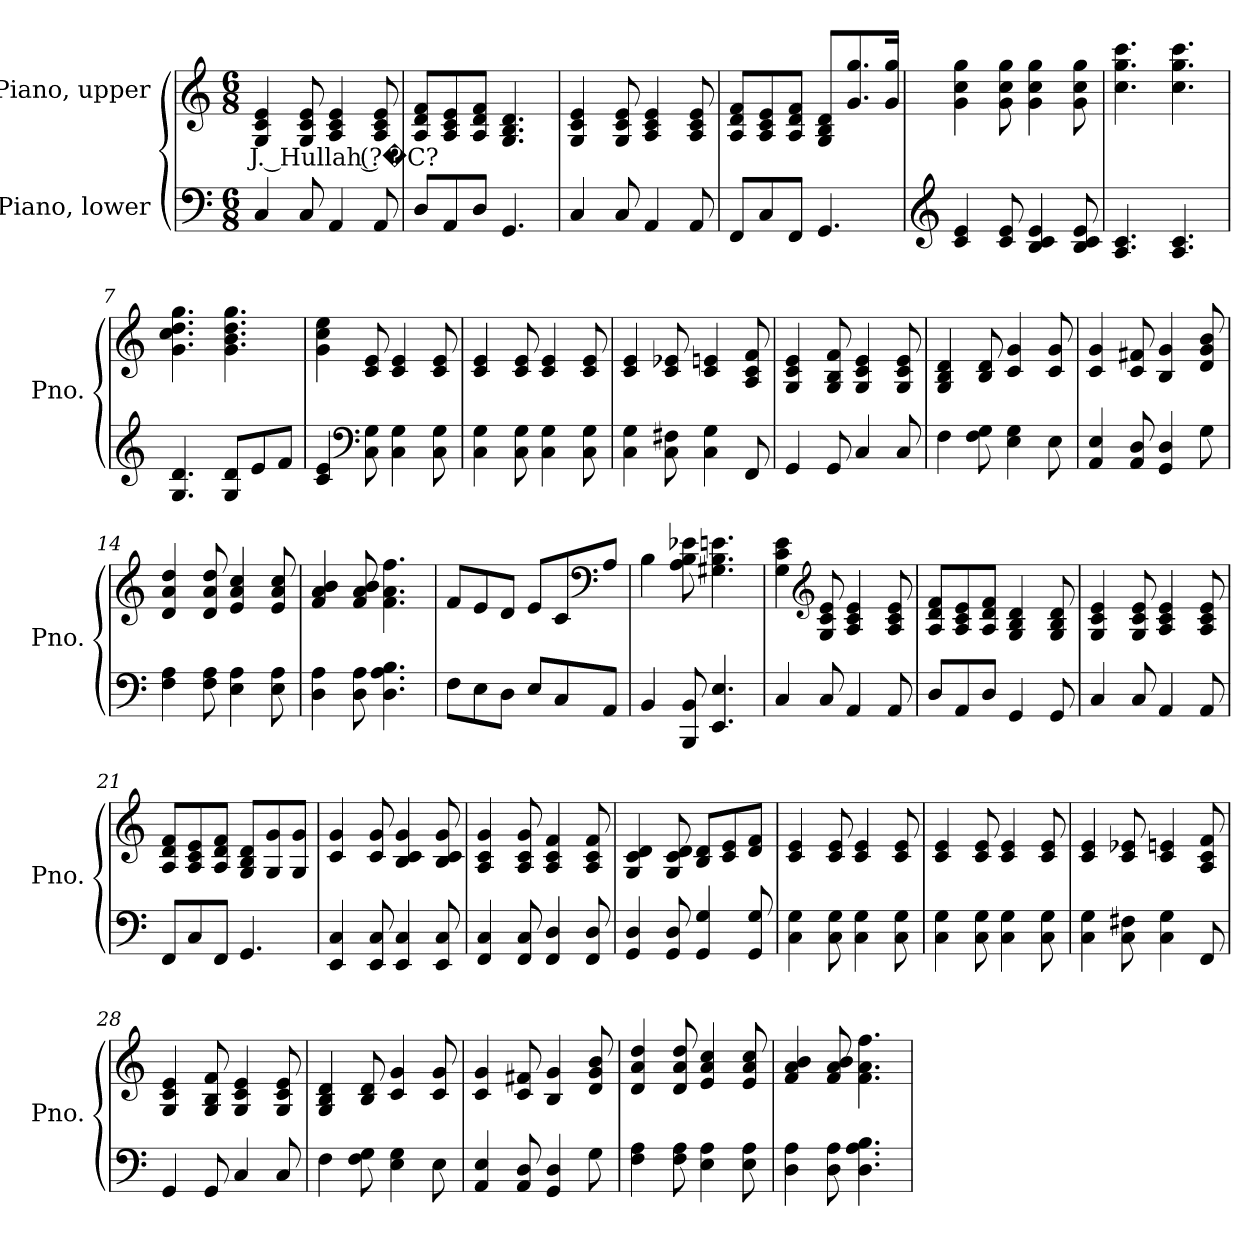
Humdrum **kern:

**kern	**kern	**text
*part2	*part1	*part1
*staff2	*staff1	*staff1
*I"Piano, lower	*I"Piano, upper	*
*I'Pno.	*I'Pno.	*
*clefF4	*clefG2	*
*k[]	*k[]	*
*M6/8	*M6/8	*
*MM60	*MM60	*
=1	=1	=1
!	!	!LO:LY:b
4C/	4G/ 4c/ 4e/	J. Hullah (?�C?
8C/	8G/ 8c/ 8e/	.
4AA/	4A/ 4c/ 4e/	.
8AA/	8A/ 8c/ 8e/	.
=2	=2	=2
8D/L	8A/ 8d/ 8f/L	.
8AA/	8A/ 8c/ 8e/	.
8D/J	8A/ 8d/ 8f/J	.
4.GG/	4.G/ 4.B/ 4.d/	.
=3	=3	=3
4C/	4G/ 4c/ 4e/	.
8C/	8G/ 8c/ 8e/	.
4AA/	4A/ 4c/ 4e/	.
8AA/	8A/ 8c/ 8e/	.
=4	=4	=4
8FF/L	8A/ 8d/ 8f/L	.
8C/	8A/ 8c/ 8e/	.
8FF/J	8A/ 8d/ 8f/J	.
4.GG/	8G/ 8B/ 8d/L	.
.	8.g/ 8.gg/	.
.	16g/ 16gg/Jk	.
!!LO:LB:g=z
=5	=5	=5
*clefG2	*	*
4c/ 4e/	4g\ 4cc\ 4gg\	.
8c/ 8e/	8g\ 8cc\ 8gg\	.
4B/ 4c/ 4e/	4g\ 4cc\ 4gg\	.
8B/ 8c/ 8e/	8g\ 8cc\ 8gg\	.
=6	=6	=6
4.A/ 4.c/	4.cc\ 4.gg\ 4.ccc\	.
4.A/ 4.c/	4.cc\ 4.gg\ 4.ccc\	.
=7	=7	=7
4.G/ 4.d/	4.g\ 4.cc\ 4.dd\ 4.gg\	.
8G/ 8d/L	4.g\ 4.b\ 4.dd\ 4.gg\	.
8e/	.	.
8f/J	.	.
=8	=8	=8
4c/ 4e/	4g\ 4cc\ 4ee\	.
*clefF4	*	*
8C\ 8G\	8c/ 8e/	.
4C\ 4G\	4c/ 4e/	.
8C\ 8G\	8c/ 8e/	.
=9	=9	=9
4C\ 4G\	4c/ 4e/	.
8C\ 8G\	8c/ 8e/	.
4C\ 4G\	4c/ 4e/	.
8C\ 8G\	8c/ 8e/	.
=10	=10	=10
4C\ 4G\	4c/ 4e/	.
8C\ 8F#X\	8c/ 8e-X/	.
4C\ 4G\	4c/ 4en/	.
8FF/	8A/ 8c/ 8f/	.
!!LO:LB:g=z
=11	=11	=11
4GG/	4G/ 4c/ 4e/	.
8GG/	8G/ 8B/ 8f/	.
4C/	4G/ 4c/ 4e/	.
8C/	8G/ 8c/ 8e/	.
=12	=12	=12
4F\	4G/ 4B/ 4d/	.
8F\ 8G\	8B/ 8d/	.
4E\ 4G\	4c/ 4g/	.
8E\	8c/ 8g/	.
=13	=13	=13
4AA/ 4E/	4c/ 4g/	.
8AA/ 8D/	8c/ 8f#X/	.
4GG/ 4D/	4B/ 4g/	.
8G\	8d/ 8g/ 8b/	.
=14	=14	=14
4F\ 4A\	4d/ 4a/ 4dd/	.
8F\ 8A\	8d/ 8a/ 8dd/	.
4E\ 4A\	4e/ 4a/ 4cc/	.
8E\ 8A\	8e/ 8a/ 8cc/	.
=15	=15	=15
4D\ 4A\	4f/ 4a/ 4b/	.
8D\ 8A\	8f/ 8a/ 8b/	.
4.D\ 4.A\ 4.B\	4.f\ 4.a\ 4.ff\	.
=16	=16	=16
8F\L	8f/L	.
8E\	8e/	.
8D\J	8d/J	.
8E/L	8e/L	.
8C/	8c/	.
*	*clefF4	*
8AA/J	8A/J	.
!!LO:LB:g=z
=17	=17	=17
4BB/	4B\	.
8BBB/ 8BB/	8A\ 8B\ 8e-X\	.
4.EE/ 4.E/	4.G#X\ 4.B\ 4.en\	.
=18	=18	=18
4C/	4G\ 4c\ 4e\	.
*	*clefG2	*
8C/	8G/ 8c/ 8e/	.
4AA/	4A/ 4c/ 4e/	.
8AA/	8A/ 8c/ 8e/	.
=19	=19	=19
8D/L	8A/ 8d/ 8f/L	.
8AA/	8A/ 8c/ 8e/	.
8D/J	8A/ 8d/ 8f/J	.
4GG/	4G/ 4B/ 4d/	.
8GG/	8G/ 8B/ 8d/	.
=20	=20	=20
4C/	4G/ 4c/ 4e/	.
8C/	8G/ 8c/ 8e/	.
4AA/	4A/ 4c/ 4e/	.
8AA/	8A/ 8c/ 8e/	.
=21	=21	=21
8FF/L	8A/ 8d/ 8f/L	.
8C/	8A/ 8c/ 8e/	.
8FF/J	8A/ 8d/ 8f/J	.
4.GG/	8G/ 8B/ 8d/L	.
.	8G/ 8g/	.
.	8G/ 8g/J	.
!!LO:LB:g=z
=22	=22	=22
4EE/ 4C/	4c/ 4g/	.
8EE/ 8C/	8c/ 8g/	.
4EE/ 4C/	4B/ 4c/ 4g/	.
8EE/ 8C/	8B/ 8c/ 8g/	.
=23	=23	=23
4FF/ 4C/	4A/ 4c/ 4g/	.
8FF/ 8C/	8A/ 8c/ 8g/	.
4FF/ 4D/	4A/ 4c/ 4f/	.
8FF/ 8D/	8A/ 8c/ 8f/	.
=24	=24	=24
4GG/ 4D/	4G/ 4c/ 4d/	.
8GG/ 8D/	8G/ 8c/ 8d/	.
4GG/ 4G/	8B/ 8d/L	.
.	8c/ 8e/	.
8GG/ 8G/	8d/ 8f/J	.
=25	=25	=25
4C\ 4G\	4c/ 4e/	.
8C\ 8G\	8c/ 8e/	.
4C\ 4G\	4c/ 4e/	.
8C\ 8G\	8c/ 8e/	.
=26	=26	=26
4C\ 4G\	4c/ 4e/	.
8C\ 8G\	8c/ 8e/	.
4C\ 4G\	4c/ 4e/	.
8C\ 8G\	8c/ 8e/	.
!!LO:LB:g=z
=27	=27	=27
4C\ 4G\	4c/ 4e/	.
8C\ 8F#X\	8c/ 8e-X/	.
4C\ 4G\	4c/ 4en/	.
8FF/	8A/ 8c/ 8f/	.
=28	=28	=28
4GG/	4G/ 4c/ 4e/	.
8GG/	8G/ 8B/ 8f/	.
4C/	4G/ 4c/ 4e/	.
8C/	8G/ 8c/ 8e/	.
=29	=29	=29
4F\	4G/ 4B/ 4d/	.
8F\ 8G\	8B/ 8d/	.
4E\ 4G\	4c/ 4g/	.
8E\	8c/ 8g/	.
=30	=30	=30
4AA/ 4E/	4c/ 4g/	.
8AA/ 8D/	8c/ 8f#X/	.
4GG/ 4D/	4B/ 4g/	.
8G\	8d/ 8g/ 8b/	.
=31	=31	=31
4F\ 4A\	4d/ 4a/ 4dd/	.
8F\ 8A\	8d/ 8a/ 8dd/	.
4E\ 4A\	4e/ 4a/ 4cc/	.
8E\ 8A\	8e/ 8a/ 8cc/	.
=32	=32	=32
4D\ 4A\	4f/ 4a/ 4b/	.
8D\ 8A\	8f/ 8a/ 8b/	.
4.D\ 4.A\ 4.B\	4.f\ 4.a\ 4.ff\	.
=	=	=
*-	*-	*-
